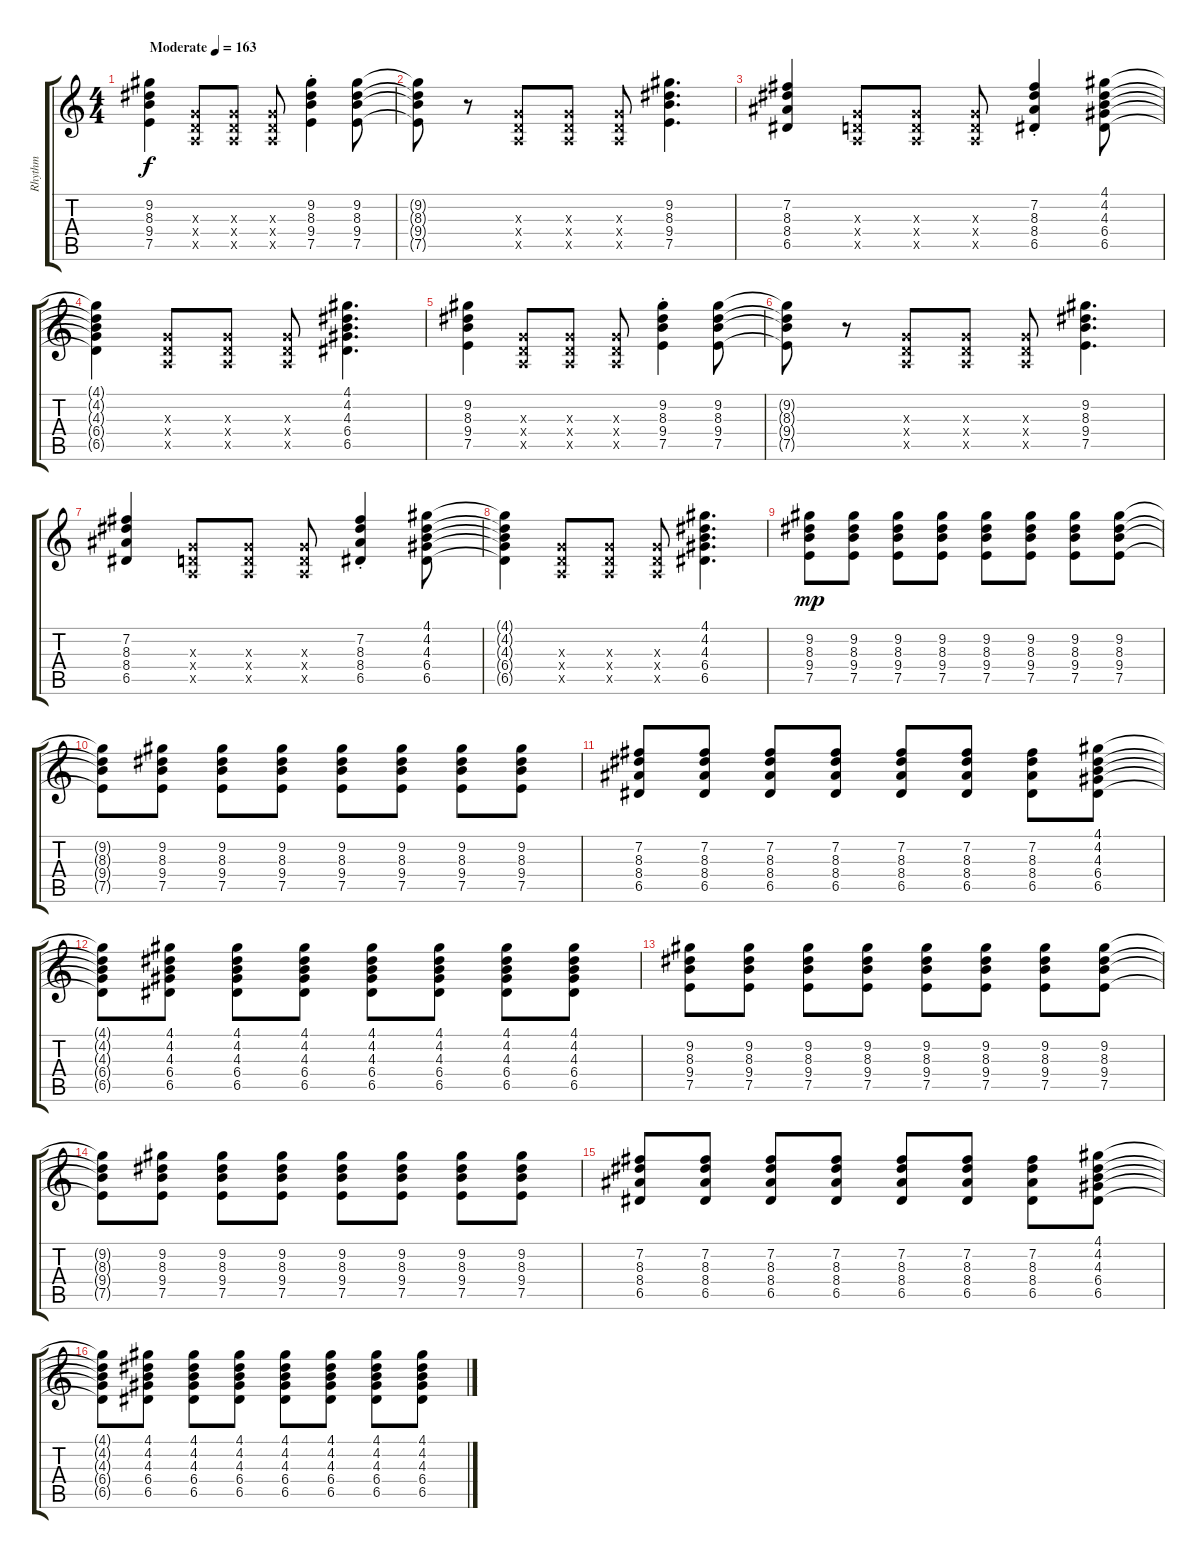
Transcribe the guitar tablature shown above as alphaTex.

\track ("Rhythm" "Rhythm") {instrument distortionguitar}
\staff {score tabs}
\tuning (E4 B3 G3 D3 A2 E2) {hide}
\ts (4 4)
\tempo (163 "Moderate")
\clef g2
\ks c
(9.2 8.3 9.4 7.5).4{dy f instrument distortionguitar} (0.3{x} 0.4{x} 0.5{x}).8 (0.3{x} 0.4{x} 0.5{x}).8 (0.3{x} 0.4{x} 0.5{x}).8 (9.2{st} 8.3{st} 9.4{st} 7.5{st}).4 (9.2 8.3 9.4 7.5).8 |
(9.2{t} 8.3{t} 9.4{t} 7.5{t}).8 r.8 (0.3{x} 0.4{x} 0.5{x}).8 (0.3{x} 0.4{x} 0.5{x}).8 (0.3{x} 0.4{x} 0.5{x}).8 (9.2 8.3 9.4 7.5).4{d} |
(7.2 8.3 8.4 6.5).4 (0.3{x} 0.4{x} 0.5{x}).8 (0.3{x} 0.4{x} 0.5{x}).8 (0.3{x} 0.4{x} 0.5{x}).8 (7.2{st} 8.3{st} 8.4{st} 6.5{st}).4 (4.1 4.2 4.3 6.4 6.5).8 |
(4.1{t} 4.2{t} 4.3{t} 6.4{t} 6.5{t}).4 (0.3{x} 0.4{x} 0.5{x}).8 (0.3{x} 0.4{x} 0.5{x}).8 (0.3{x} 0.4{x} 0.5{x}).8 (4.1 4.2 4.3 6.4 6.5).4{d} |
(9.2 8.3 9.4 7.5).4 (0.3{x} 0.4{x} 0.5{x}).8 (0.3{x} 0.4{x} 0.5{x}).8 (0.3{x} 0.4{x} 0.5{x}).8 (9.2{st} 8.3{st} 9.4{st} 7.5{st}).4 (9.2 8.3 9.4 7.5).8 |
(9.2{t} 8.3{t} 9.4{t} 7.5{t}).8 r.8 (0.3{x} 0.4{x} 0.5{x}).8 (0.3{x} 0.4{x} 0.5{x}).8 (0.3{x} 0.4{x} 0.5{x}).8 (9.2 8.3 9.4 7.5).4{d} |
(7.2 8.3 8.4 6.5).4 (0.3{x} 0.4{x} 0.5{x}).8 (0.3{x} 0.4{x} 0.5{x}).8 (0.3{x} 0.4{x} 0.5{x}).8 (7.2{st} 8.3{st} 8.4{st} 6.5{st}).4 (4.1 4.2 4.3 6.4 6.5).8 |
(4.1{t} 4.2{t} 4.3{t} 6.4{t} 6.5{t}).4 (0.3{x} 0.4{x} 0.5{x}).8 (0.3{x} 0.4{x} 0.5{x}).8 (0.3{x} 0.4{x} 0.5{x}).8 (4.1 4.2 4.3 6.4 6.5).4{d} |
(9.2 8.3 9.4 7.5).8{dy mp} (9.2 8.3 9.4 7.5).8 (9.2 8.3 9.4 7.5).8 (9.2 8.3 9.4 7.5).8 (9.2 8.3 9.4 7.5).8 (9.2 8.3 9.4 7.5).8 (9.2 8.3 9.4 7.5).8 (9.2 8.3 9.4 7.5).8 |
(9.2{t} 8.3{t} 9.4{t} 7.5{t}).8 (9.2 8.3 9.4 7.5).8 (9.2 8.3 9.4 7.5).8 (9.2 8.3 9.4 7.5).8 (9.2 8.3 9.4 7.5).8 (9.2 8.3 9.4 7.5).8 (9.2 8.3 9.4 7.5).8 (9.2 8.3 9.4 7.5).8 |
(7.2 8.3 8.4 6.5).8 (7.2 8.3 8.4 6.5).8 (7.2 8.3 8.4 6.5).8 (7.2 8.3 8.4 6.5).8 (7.2 8.3 8.4 6.5).8 (7.2 8.3 8.4 6.5).8 (7.2 8.3 8.4 6.5).8 (4.1 4.2 4.3 6.4 6.5).8 |
(4.1{t} 4.2{t} 4.3{t} 6.4{t} 6.5{t}).8 (4.1 4.2 4.3 6.4 6.5).8 (4.1 4.2 4.3 6.4 6.5).8 (4.1 4.2 4.3 6.4 6.5).8 (4.1 4.2 4.3 6.4 6.5).8 (4.1 4.2 4.3 6.4 6.5).8 (4.1 4.2 4.3 6.4 6.5).8 (4.1 4.2 4.3 6.4 6.5).8 |
(9.2 8.3 9.4 7.5).8 (9.2 8.3 9.4 7.5).8 (9.2 8.3 9.4 7.5).8 (9.2 8.3 9.4 7.5).8 (9.2 8.3 9.4 7.5).8 (9.2 8.3 9.4 7.5).8 (9.2 8.3 9.4 7.5).8 (9.2 8.3 9.4 7.5).8 |
(9.2{t} 8.3{t} 9.4{t} 7.5{t}).8 (9.2 8.3 9.4 7.5).8 (9.2 8.3 9.4 7.5).8 (9.2 8.3 9.4 7.5).8 (9.2 8.3 9.4 7.5).8 (9.2 8.3 9.4 7.5).8 (9.2 8.3 9.4 7.5).8 (9.2 8.3 9.4 7.5).8 |
(7.2 8.3 8.4 6.5).8 (7.2 8.3 8.4 6.5).8 (7.2 8.3 8.4 6.5).8 (7.2 8.3 8.4 6.5).8 (7.2 8.3 8.4 6.5).8 (7.2 8.3 8.4 6.5).8 (7.2 8.3 8.4 6.5).8 (4.1 4.2 4.3 6.4 6.5).8 |
(4.1{t} 4.2{t} 4.3{t} 6.4{t} 6.5{t}).8 (4.1 4.2 4.3 6.4 6.5).8 (4.1 4.2 4.3 6.4 6.5).8 (4.1 4.2 4.3 6.4 6.5).8 (4.1 4.2 4.3 6.4 6.5).8 (4.1 4.2 4.3 6.4 6.5).8 (4.1 4.2 4.3 6.4 6.5).8 (4.1 4.2 4.3 6.4 6.5).8
